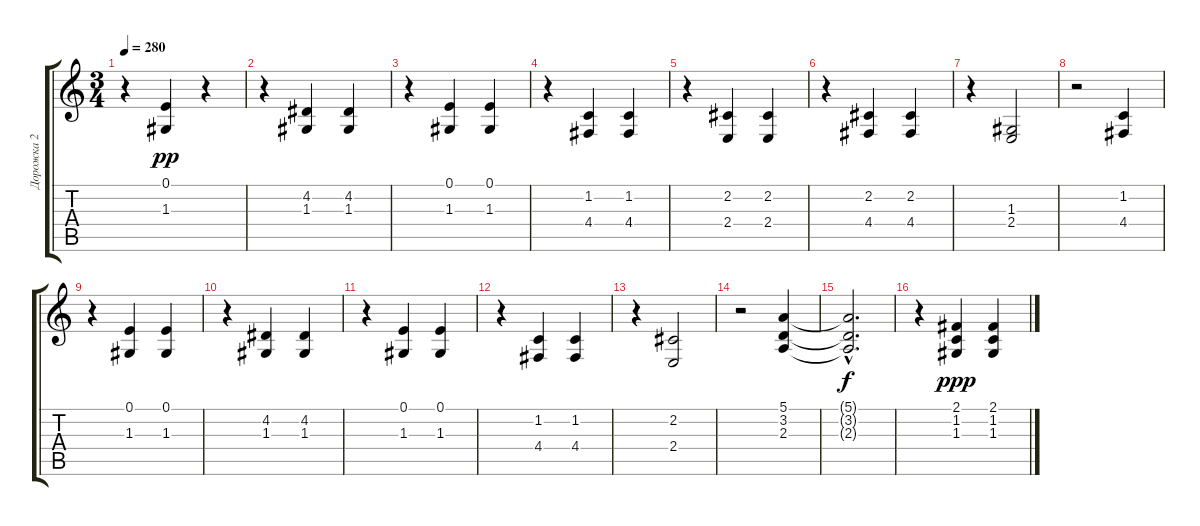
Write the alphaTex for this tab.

\track ("Дорожка 2" "Дорожка 2") {instrument acousticgrandpiano}
\staff {score tabs}
\tuning (E4 B3 G3 D3 A2 E2) {hide}
\ts (3 4)
\tempo 280
\clef g2
\ks c
r.4{dy p} (0.1 1.3).4{dy pp} r.4 |
r.4 (4.2 1.3).4 (4.2 1.3).4 |
r.4 (0.1 1.3).4 (0.1 1.3).4 |
r.4 (1.2 4.4).4 (1.2 4.4).4 |
r.4 (2.2 2.4).4 (2.2 2.4).4 |
r.4 (2.2 4.4).4 (2.2 4.4).4 |
r.4 (1.3 2.4).2 |
r.2 (1.2 4.4).4 |
r.4 (0.1 1.3).4 (0.1 1.3).4 |
r.4 (4.2 1.3).4 (4.2 1.3).4 |
r.4 (0.1 1.3).4 (0.1 1.3).4 |
r.4 (1.2 4.4).4 (1.2 4.4).4 |
r.4 (2.2 2.4).2 |
r.2 (5.1 3.2 2.3).4 |
(5.1{hac t} 3.2{hac t} 2.3{hac t}).2{d dy f} |
r.4 (2.1 1.2 1.3).4{dy ppp} (2.1 1.2 1.3).4
